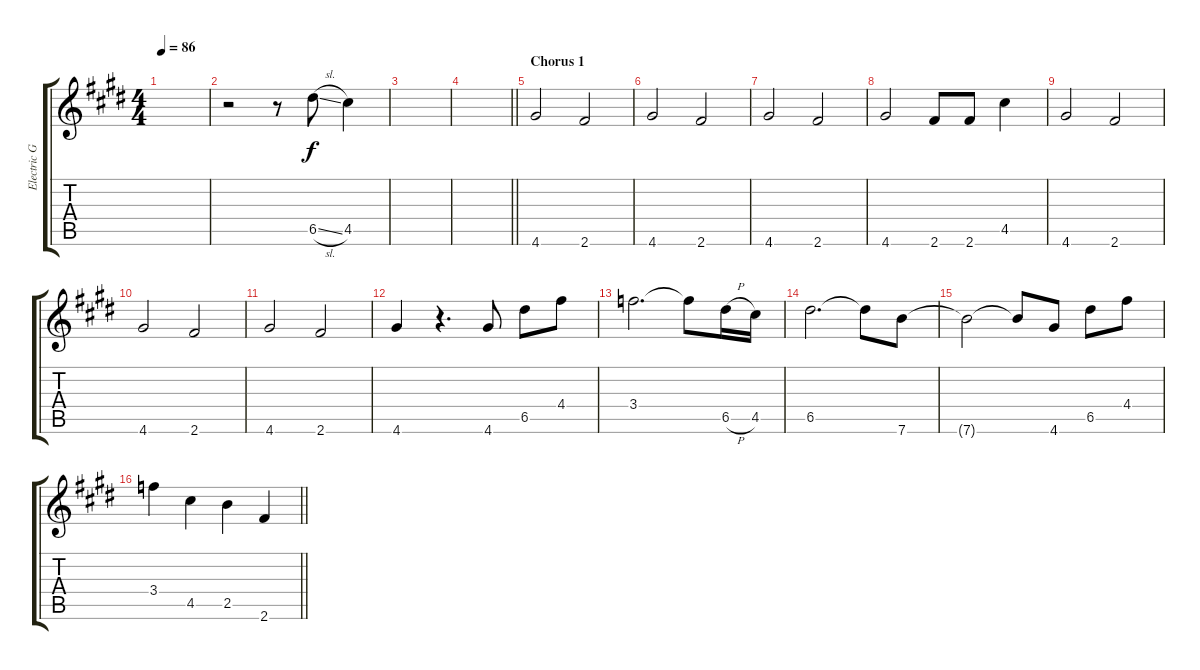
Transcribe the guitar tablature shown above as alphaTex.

\track ("Electric Gutar" "Electric G") {instrument electricguitarclean}
\staff {score tabs}
\tuning (E4 B3 G3 D3 A2 E2) {hide}
\ts (4 4)
\tempo 86
\clef g2
\ks e
|
r.2{ot 8vb} r.8{ot 8vb} 6.5{sl}.8{ot 8vb} 4.5.4{ot 8vb} |
|
\barLineRight lightlight
|
\section ("" "Chorus 1")
4.6.2{ot 8vb} 2.6.2{ot 8vb} |
4.6.2{ot 8vb} 2.6.2{ot 8vb} |
4.6.2{ot 8vb} 2.6.2{ot 8vb} |
4.6.2{ot 8vb} 2.6.8{ot 8vb} 2.6.8{ot 8vb} 4.5.4{ot 8vb} |
4.6.2{ot 8vb} 2.6.2{ot 8vb} |
4.6.2{ot 8vb} 2.6.2{ot 8vb} |
4.6.2{ot 8vb} 2.6.2{ot 8vb} |
4.6.4{ot 8vb} r.4{d ot 8vb} 4.6.8{ot 8vb} 6.5.8{ot 8vb} 4.4.8{ot 8vb} |
3.4.2{d ot 8vb} 3.4{t}.8{ot 8vb} 6.5{h}.16{ot 8vb} 4.5.16{ot 8vb} |
6.5.2{d ot 8vb} 6.5{t}.8{ot 8vb} 7.6.8{ot 8vb} |
7.6{t}.2{ot 8vb} 7.6{t}.8{ot 8vb} 4.6.8{ot 8vb} 6.5.8{ot 8vb} 4.4.8{ot 8vb} |
\barLineRight lightlight
3.4.4{ot 8vb} 4.5.4{ot 8vb} 2.5.4{ot 8vb} 2.6.4{ot 8vb}
